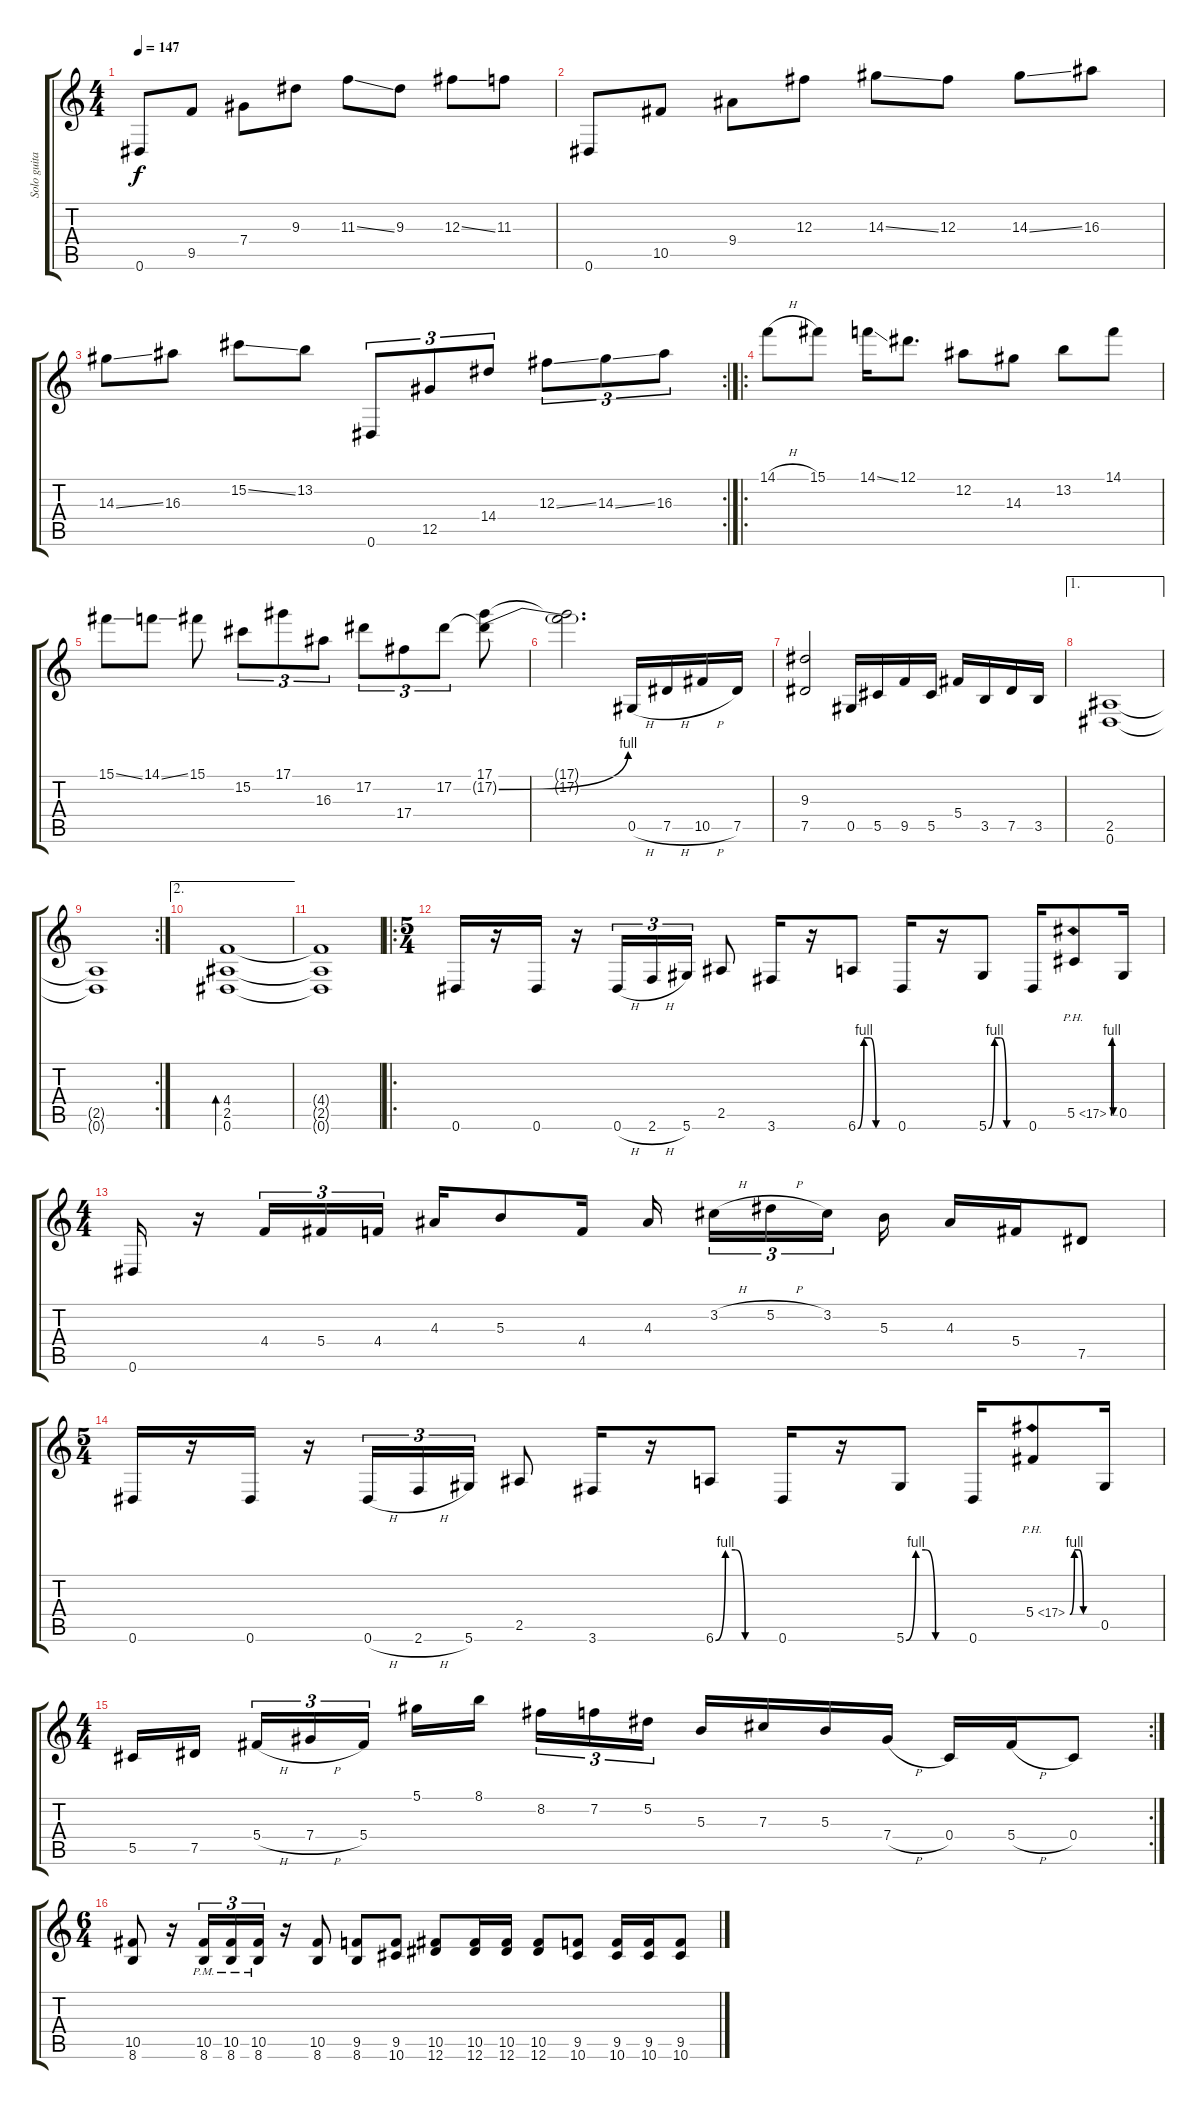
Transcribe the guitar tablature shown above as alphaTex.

\track ("Solo guitar" "Solo guita") {instrument distortionguitar}
\staff {score tabs}
\tuning (Eb4 Bb3 Gb3 Db3 Ab2 Eb2) {hide}
\ts (4 4)
\tempo 147
\clef g2
\ks c
0.6.8{dy f} 9.5.8 7.4.8 9.3.8 11.3{ss}.8 9.3.8 12.3{ss}.8 11.3.8 |
0.6.8 10.5.8 9.4.8 12.3.8 14.3{ss}.8 12.3.8 14.3{ss}.8 16.3.8 |
\rc 2
14.3{ss}.8 16.3.8 15.2{ss}.8 13.2.8 0.6.8{tu (3 2)} 12.5.8{tu (3 2)} 14.4.8{tu (3 2)} 12.3{ss}.8{tu (3 2)} 14.3{ss}.8{tu (3 2)} 16.3.8{tu (3 2)} |
\ro
14.1{h}.8 15.1.8 14.1{ss}.16 12.1.8{d} 12.2.8 14.3.8 13.2.8 14.1.8 |
15.1{ss}.8 14.1{ss}.8 15.1.8 15.2.8{tu (3 2)} 17.1.8{tu (3 2)} 16.3.8{tu (3 2)} 17.2.8{tu (3 2)} 17.4.8{tu (3 2)} 17.2.8{tu (3 2)} (17.1 17.2{be (bend 0 0 60 4) t}).8 |
(17.1{t} 17.2{t}).2{d} 0.5{h}.16 7.5{h}.16 10.5{h}.16 7.5.16 |
(9.3 7.5).2 0.5.16 5.5.16 9.5.16 5.5.16 5.4.16 3.5.16 7.5.16 3.5.16 |
\ae 1
(2.5 0.6).1 |
\rc 2
(2.5{t} 0.6{t}).1 |
\ae 2
(4.4 2.5 0.6).1{bd 240} |
(4.4{t} 2.5{t} 0.6{t}).1 |
\ro
\ts (5 4)
0.6.16 r.16 0.6.16 r.16 0.6{h}.16{tu (3 2)} 2.6{h}.16{tu (3 2)} 5.6.16{tu (3 2)} 2.5.8 3.6.16 r.16 6.6{be (custom 0 0 10 4 20 4 30 0 60 0)}.8 0.6.16 r.16 5.6{be (custom 0 0 10 4 20 4 30 0 60 0)}.8 0.6.16 5.5{be (custom 0 0 10 4 20 4 30 0 60 0) ph 12}.8 0.5.16 |
\ts (4 4)
0.6.16 r.16 4.4.16{tu (3 2)} 5.4.16{tu (3 2)} 4.4.16{tu (3 2)} 4.3.16 5.3.8 4.4.16 4.3.16{beam splitsecondary} 3.2{h}.16{tu (3 2)} 5.2{h}.16{tu (3 2)} 3.2.16{tu (3 2) beam splitsecondary} 5.3.16 4.3.16 5.4.16 7.5.8 |
\ts (5 4)
0.6.16 r.16 0.6.16 r.16 0.6{h}.16{tu (3 2)} 2.6{h}.16{tu (3 2)} 5.6.16{tu (3 2)} 2.5.8 3.6.16 r.16 6.6{be (custom 0 0 10 4 20 4 30 0 60 0)}.8 0.6.16 r.16 5.6{be (custom 0 0 10 4 20 4 30 0 60 0)}.8 0.6.16 5.4{be (custom 0 0 10 4 20 4 30 0 60 0) ph 12}.8 0.5.16 |
\rc 2
\ts (4 4)
5.5.16 7.5.16{beam splitsecondary} 5.4{h}.16{tu (3 2)} 7.4{h}.16{tu (3 2)} 5.4.16{tu (3 2)} 5.1.16 8.1.16{beam splitsecondary} 8.2.16{tu (3 2)} 7.2.16{tu (3 2)} 5.2.16{tu (3 2)} 5.3.16 7.3.16 5.3.16 7.4{h}.16 0.4.16 5.4{h}.16 0.4.8 |
\ts (6 4)
(10.5 8.6).8 r.16 (10.5{pm} 8.6{pm}).16{tu (3 2)} (10.5{pm} 8.6{pm}).16{tu (3 2)} (10.5{pm} 8.6{pm}).16{tu (3 2)} r.16 (10.5 8.6).8 (9.5 8.6).8 (9.5 10.6).8 (10.5 12.6).8 (10.5 12.6).16 (10.5 12.6).16 (10.5 12.6).8 (9.5 10.6).8 (9.5 10.6).16 (9.5 10.6).16 (9.5 10.6).8
